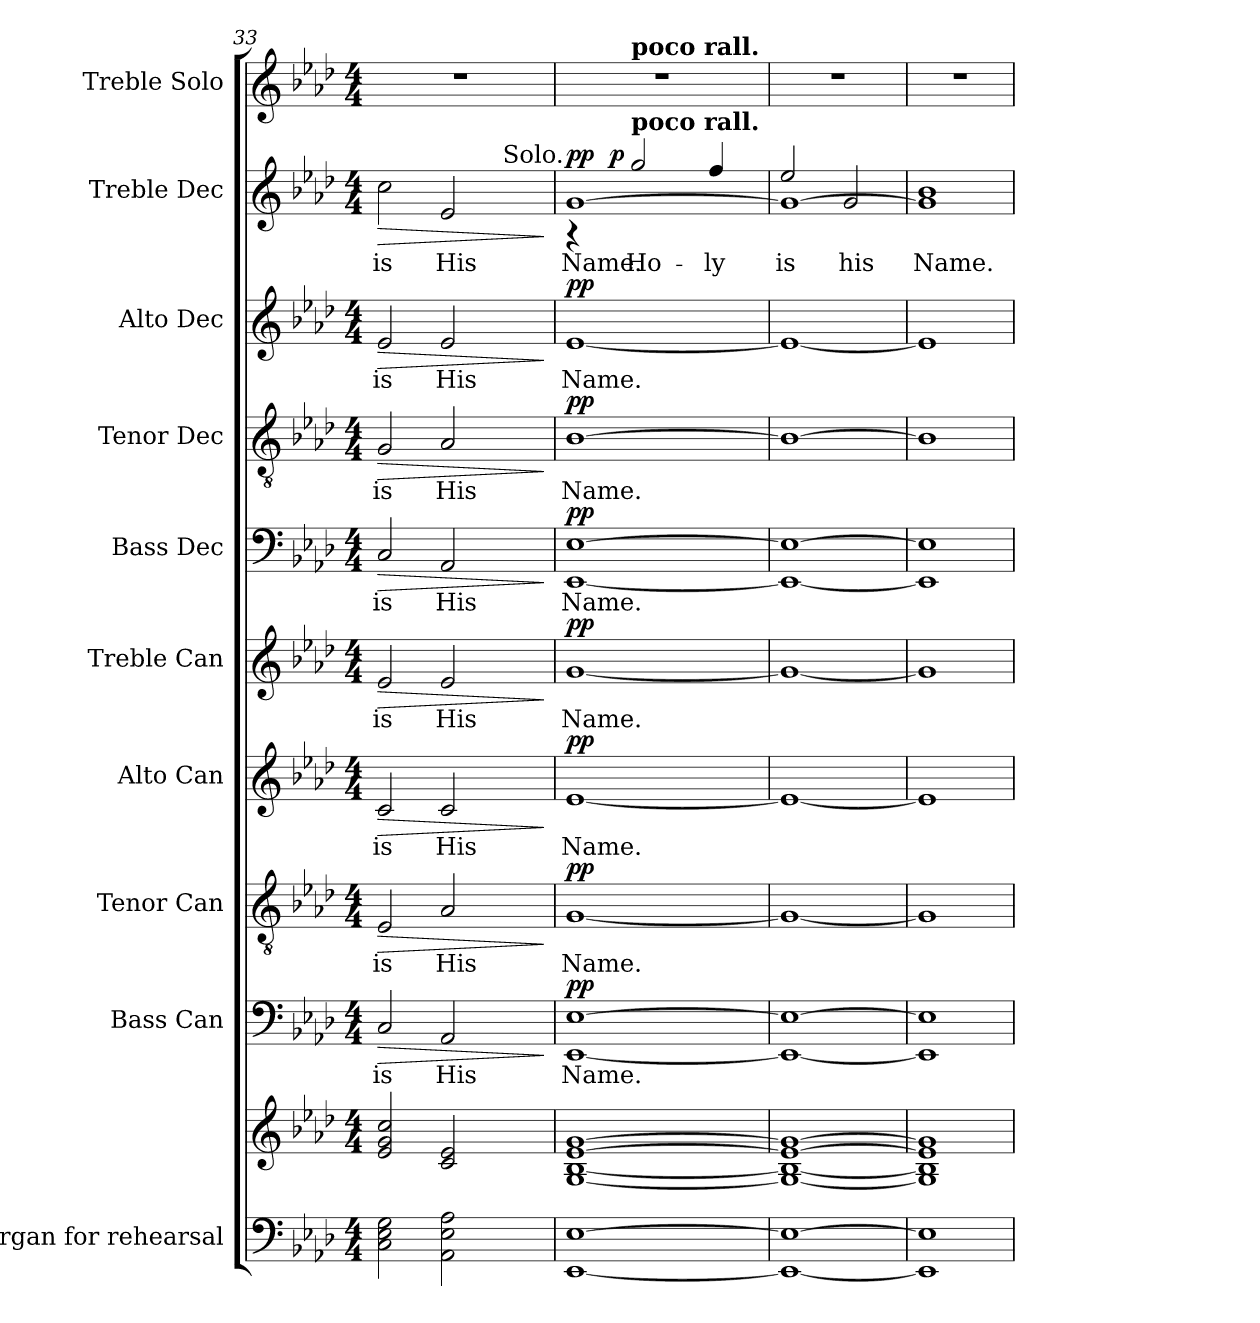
**kern	**kern	**kern	**text	**dynam	**kern	**text	**dynam	**kern	**text	**dynam	**kern	**text	**dynam	**kern	**text	**dynam	**kern	**text	**dynam	**kern	**text	**dynam	**kern	**text	**dynam	**kern
*part10	*part10	*part9	*part9	*part9	*part8	*part8	*part8	*part7	*part7	*part7	*part6	*part6	*part6	*part5	*part5	*part5	*part4	*part4	*part4	*part3	*part3	*part3	*part2	*part2	*part2	*part1
*staff11	*staff10	*staff9	*staff9	*staff9	*staff8	*staff8	*staff8	*staff7	*staff7	*staff7	*staff6	*staff6	*staff6	*staff5	*staff5	*staff5	*staff4	*staff4	*staff4	*staff3	*staff3	*staff3	*staff2	*staff2	*staff2	*staff1
*I"Organ for  rehearsal	*	*I"Bass Can	*	*	*I"Tenor Can	*	*	*I"Alto Can	*	*	*I"Treble Can	*	*	*I"Bass Dec	*	*	*I"Tenor Dec	*	*	*I"Alto Dec	*	*	*I"Treble Dec	*	*	*I"Treble Solo
*I'Org.	*	*I'B.	*	*	*I'T.	*	*	*I'A.	*	*	*I'Tr.	*	*	*I'B.	*	*	*I'T.	*	*	*I'A.	*	*	*I'Tr.	*	*	*I'Tr. Solo
*clefF4	*clefG2	*clefF4	*	*	*clefGv2	*	*	*clefG2	*	*	*clefG2	*	*	*clefF4	*	*	*clefGv2	*	*	*clefG2	*	*	*clefG2	*	*	*clefG2
*	*	*	*	*	*ITrd7c12	*	*	*	*	*	*	*	*	*	*	*	*ITrd7c12	*	*	*	*	*	*	*	*	*
*k[b-e-a-d-]	*k[b-e-a-d-]	*k[b-e-a-d-]	*	*	*k[b-e-a-d-]	*	*	*k[b-e-a-d-]	*	*	*k[b-e-a-d-]	*	*	*k[b-e-a-d-]	*	*	*k[b-e-a-d-]	*	*	*k[b-e-a-d-]	*	*	*k[b-e-a-d-]	*	*	*k[b-e-a-d-]
*A-:	*A-:	*A-:	*	*	*A-:	*	*	*A-:	*	*	*A-:	*	*	*A-:	*	*	*A-:	*	*	*A-:	*	*	*A-:	*	*	*A-:
*M4/4	*M4/4	*M4/4	*	*	*M4/4	*	*	*M4/4	*	*	*M4/4	*	*	*M4/4	*	*	*M4/4	*	*	*M4/4	*	*	*M4/4	*	*	*M4/4
=33	=33	=33	=33	=33	=33	=33	=33	=33	=33	=33	=33	=33	=33	=33	=33	=33	=33	=33	=33	=33	=33	=33	=33	=33	=33	=33
!	!	!	!LO:LY:b:color=#000000	!LO:HP:b	!	!	!	!	!	!	!	!	!	!	!	!	!	!	!	!	!	!	!	!	!	!
!	!	!	!	!	!	!LO:LY:b:color=#000000	!LO:HP:b	!	!	!	!	!	!	!	!	!	!	!	!	!	!	!	!	!	!	!
!	!	!	!	!	!	!	!	!	!LO:LY:b:color=#000000	!LO:HP:b	!	!	!	!	!	!	!	!	!	!	!	!	!	!	!	!
!	!	!	!	!	!	!	!	!	!	!	!	!LO:LY:b:color=#000000	!LO:HP:b	!	!	!	!	!	!	!	!	!	!	!	!	!
!	!	!	!	!	!	!	!	!	!	!	!	!	!	!	!LO:LY:b:color=#000000	!LO:HP:b	!	!	!	!	!	!	!	!	!	!
!	!	!	!	!	!	!	!	!	!	!	!	!	!	!	!	!	!	!LO:LY:b:color=#000000	!LO:HP:b	!	!	!	!	!	!	!
!	!	!	!	!	!	!	!	!	!	!	!	!	!	!	!	!	!	!	!	!	!LO:LY:b:color=#000000	!LO:HP:b	!	!	!	!
!	!	!	!	!	!	!	!	!	!	!	!	!	!	!	!	!	!	!	!	!	!	!	!	!LO:LY:b:color=#000000	!LO:HP:b	!
*	*	*	*	*	*	*	*	*	*	*	*	*	*	*	*	*	*	*	*	*	*	*	*^	*	*	*
2Ci\ 2E-i 2Gi	2e-i/ 2gi 2cci	2Ci/	is	>	2EE-i/	is	>	2ci/	is	>	2e-i/	is	>	2Ci/	is	>	2GGi/	is	>	2e-i/	is	>	2cci\	2ryy	is	>	1r
!	!	!	!LO:LY:b:color=#000000	!	!	!	!	!	!	!	!	!	!	!	!	!	!	!	!	!	!	!	!	!	!	!	!
!	!	!	!	!	!	!LO:LY:b:color=#000000	!	!	!	!	!	!	!	!	!	!	!	!	!	!	!	!	!	!	!	!	!
!	!	!	!	!	!	!	!	!	!LO:LY:b:color=#000000	!	!	!	!	!	!	!	!	!	!	!	!	!	!	!	!	!	!
!	!	!	!	!	!	!	!	!	!	!	!	!LO:LY:b:color=#000000	!	!	!	!	!	!	!	!	!	!	!	!	!	!	!
!	!	!	!	!	!	!	!	!	!	!	!	!	!	!	!LO:LY:b:color=#000000	!	!	!	!	!	!	!	!	!	!	!	!
!	!	!	!	!	!	!	!	!	!	!	!	!	!	!	!	!	!	!LO:LY:b:color=#000000	!	!	!	!	!	!	!	!	!
!	!	!	!	!	!	!	!	!	!	!	!	!	!	!	!	!	!	!	!	!	!LO:LY:b:color=#000000	!	!	!	!	!	!
!	!	!	!	!	!	!	!	!	!	!	!	!	!	!	!	!	!	!	!	!	!	!	!	!	!LO:LY:b:color=#000000	!	!
2AA-i\ 2E-i 2A-i	2ci/ 2e-i	2AA-i/	His	.	2AA-i/	His	.	2ci/	His	.	2e-i/	His	.	2AA-i/	His	.	2AA-i/	His	.	2e-i/	His	.	2e-i/	4ryy	His	.	.
.	.	.	.	.	.	.	.	.	.	.	.	.	.	.	.	.	.	.	.	.	.	.	.	32ryy	.	.	.
.	.	.	.	.	.	.	.	.	.	.	.	.	.	.	.	.	.	.	.	.	.	.	.	64ryy	.	.	.
.	.	.	.	.	.	.	.	.	.	.	.	.	.	.	.	.	.	.	.	.	.	.	.	1024ryy	.	.	.
!	!	!	!	!	!	!	!	!	!	!	!	!	!	!	!	!	!	!	!	!	!	!	!	!LO:TX:a:t=Solo.	!	!	!
.	.	.	.	.	.	.	.	.	.	.	.	.	.	.	.	.	.	.	.	.	.	.	.	8ryy	.	.	.
.	.	.	.	.	.	.	.	.	.	.	.	.	.	.	.	.	.	.	.	.	.	.	.	16ryy	.	.	.
.	.	.	.	.	.	.	.	.	.	.	.	.	.	.	.	.	.	.	.	.	.	.	.	128...ryy	.	.	.
.	.	.	.	]	.	.	]	.	.	]	.	.	]	.	.	]	.	.	]	.	.	]	.	.	.	]	.
*	*	*	*	*	*	*	*	*	*	*	*	*	*	*	*	*	*	*	*	*	*	*	*v	*v	*	*	*
=34	=34	=34	=34	=34	=34	=34	=34	=34	=34	=34	=34	=34	=34	=34	=34	=34	=34	=34	=34	=34	=34	=34	=34	=34	=34	=34
*	*	*	*	*	*	*	*	*	*	*	*	*	*	*	*	*	*	*	*	*	*	*	*^	*	*	*
!	!	!	!LO:LY:b:color=#000000	!	!	!	!	!	!	!	!	!	!	!	!	!	!	!	!	!	!	!	!	!	!	!	!
*	*	*	*	*	*	*	*	*	*	*	*	*	*	*	*	*	*	*	*	*	*	*	*v	*v	*	*	*
*	*	*	*	*	*	*	*	*	*	*	*	*	*	*	*	*	*	*	*	*	*	*	*^	*	*	*
!	!	!	!	!	!	!LO:LY:b:color=#000000	!	!	!	!	!	!	!	!	!	!	!	!	!	!	!	!	!	!	!	!	!
*	*	*	*	*	*	*	*	*	*	*	*	*	*	*	*	*	*	*	*	*	*	*	*v	*v	*	*	*
*	*	*	*	*	*	*	*	*	*	*	*	*	*	*	*	*	*	*	*	*	*	*	*^	*	*	*
!	!	!	!	!	!	!	!	!	!LO:LY:b:color=#000000	!	!	!	!	!	!	!	!	!	!	!	!	!	!	!	!	!	!
*	*	*	*	*	*	*	*	*	*	*	*	*	*	*	*	*	*	*	*	*	*	*	*v	*v	*	*	*
*	*	*	*	*	*	*	*	*	*	*	*	*	*	*	*	*	*	*	*	*	*	*	*^	*	*	*
!	!	!	!	!	!	!	!	!	!	!	!	!LO:LY:b:color=#000000	!	!	!	!	!	!	!	!	!	!	!	!	!	!	!
*	*	*	*	*	*	*	*	*	*	*	*	*	*	*	*	*	*	*	*	*	*	*	*v	*v	*	*	*
*	*	*	*	*	*	*	*	*	*	*	*	*	*	*	*	*	*	*	*	*	*	*	*^	*	*	*
!	!	!	!	!	!	!	!	!	!	!	!	!	!	!	!LO:LY:b:color=#000000	!	!	!	!	!	!	!	!	!	!	!	!
*	*	*	*	*	*	*	*	*	*	*	*	*	*	*	*	*	*	*	*	*	*	*	*v	*v	*	*	*
*	*	*	*	*	*	*	*	*	*	*	*	*	*	*	*	*	*	*	*	*	*	*	*^	*	*	*
!	!	!	!	!	!	!	!	!	!	!	!	!	!	!	!	!	!	!LO:LY:b:color=#000000	!	!	!	!	!	!	!	!	!
*	*	*	*	*	*	*	*	*	*	*	*	*	*	*	*	*	*	*	*	*	*	*	*v	*v	*	*	*
*	*	*	*	*	*	*	*	*	*	*	*	*	*	*	*	*	*	*	*	*	*	*	*^	*	*	*
!	!	!	!	!	!	!	!	!	!	!	!	!	!	!	!	!	!	!	!	!	!LO:LY:b:color=#000000	!	!	!	!	!	!
*	*	*	*	*	*	*	*	*	*	*	*	*	*	*	*	*	*	*	*	*	*	*	*v	*v	*	*	*
*	*	*	*	*	*	*	*	*	*	*	*	*	*	*	*	*	*	*	*	*	*	*	*^	*	*	*
!	!	!	!	!	!	!	!	!	!	!	!	!	!	!	!	!	!	!	!	!	!	!	!	!	!LO:LY:b:color=#000000	!	!
*	*	*	*	*	*	*	*	*	*	*	*	*	*	*	*	*	*	*	*	*	*	*	*	*^	*	*	*^
[1EE-i [1E-i	[1Gi [1B-i [1e-i [1gi	[1EE-i [1E-i	Name.	pp	[1GGi	Name.	pp	[1e-i	Name.	pp	[1gi	Name.	pp	[1EE-i [1E-i	Name.	pp	[1BB-i	Name.	pp	[1e-i	Name.	pp	[1gi	4r	8ryy	Name.	pp	1r	4ryy
.	.	.	.	.	.	.	.	.	.	.	.	.	.	.	.	.	.	.	.	.	.	.	.	.	32ryy	.	.	.	.
.	.	.	.	.	.	.	.	.	.	.	.	.	.	.	.	.	.	.	.	.	.	.	.	.	128ryy	.	.	.	.
.	.	.	.	.	.	.	.	.	.	.	.	.	.	.	.	.	.	.	.	.	.	.	.	.	2ryy	.	p	.	.
!	!	!	!	!	!	!	!	!	!	!	!	!	!	!	!	!	!	!	!	!	!	!	!	!	!	!	!	!	!LO:TX:a:B:t=poco rall.
!	!	!	!	!	!	!	!	!	!	!	!	!	!	!	!	!	!	!	!	!	!	!	!	!LO:TX:a:B:t=poco rall.	!	!	!	!	!
!	!	!	!	!	!	!	!	!	!	!	!	!	!	!	!	!	!	!	!	!	!	!	!	!	!	!LO:LY:a:color=#000000	!	!	!
.	.	.	.	.	.	.	.	.	.	.	.	.	.	.	.	.	.	.	.	.	.	.	.	2ggi/	.	Ho-	.	.	2.ryy
.	.	.	.	.	.	.	.	.	.	.	.	.	.	.	.	.	.	.	.	.	.	.	.	.	4ryy	.	.	.	.
!	!	!	!	!	!	!	!	!	!	!	!	!	!	!	!	!	!	!	!	!	!	!	!	!	!	!LO:LY:a:color=#000000	!	!	!
.	.	.	.	.	.	.	.	.	.	.	.	.	.	.	.	.	.	.	.	.	.	.	.	4ffi/	.	-ly	.	.	.
.	.	.	.	.	.	.	.	.	.	.	.	.	.	.	.	.	.	.	.	.	.	.	.	.	16ryy	.	.	.	.
.	.	.	.	.	.	.	.	.	.	.	.	.	.	.	.	.	.	.	.	.	.	.	.	.	64.ryy	.	.	.	.
*	*	*	*	*	*	*	*	*	*	*	*	*	*	*	*	*	*	*	*	*	*	*	*	*v	*v	*	*	*	*
*	*	*	*	*	*	*	*	*	*	*	*	*	*	*	*	*	*	*	*	*	*	*	*	*	*	*	*v	*v
=35	=35	=35	=35	=35	=35	=35	=35	=35	=35	=35	=35	=35	=35	=35	=35	=35	=35	=35	=35	=35	=35	=35	=35	=35	=35	=35	=35
*	*	*	*	*	*	*	*	*	*	*	*	*	*	*	*	*	*	*	*	*	*	*	*	*^	*	*	*^
!	!	!	!	!	!	!	!	!	!	!	!	!	!	!	!	!	!	!	!	!	!	!	!	!	!	!LO:LY:a:color=#000000	!	!	!
*	*	*	*	*	*	*	*	*	*	*	*	*	*	*	*	*	*	*	*	*	*	*	*	*v	*v	*	*	*	*
*	*	*	*	*	*	*	*	*	*	*	*	*	*	*	*	*	*	*	*	*	*	*	*	*	*	*	*v	*v
1EE-i_ 1E-i_	1Gi_ 1B-i_ 1e-i_ 1gi_	1EE-i_ 1E-i_	.	.	1GGi_	.	.	1e-i_	.	.	1gi_	.	.	1EE-i_ 1E-i_	.	.	1BB-i_	.	.	1e-i_	.	.	1gi_	2ee-i/	is	.	1r
!	!	!	!	!	!	!	!	!	!	!	!	!	!	!	!	!	!	!	!	!	!	!	!	!	!LO:LY:a:color=#000000	!	!
.	.	.	.	.	.	.	.	.	.	.	.	.	.	.	.	.	.	.	.	.	.	.	.	2gi/	his	.	.
!!LO:PB:g=z
=36	=36	=36	=36	=36	=36	=36	=36	=36	=36	=36	=36	=36	=36	=36	=36	=36	=36	=36	=36	=36	=36	=36	=36	=36	=36	=36	=36
!	!	!	!	!	!	!	!	!	!	!	!	!	!	!	!	!	!	!	!	!	!	!	!	!	!LO:LY:a:color=#000000	!	!
1EE-i] 1E-i]	1Gi] 1B-i] 1e-i] 1gi]	1EE-i] 1E-i]	.	.	1GGi]	.	.	1e-i]	.	.	1gi]	.	.	1EE-i] 1E-i]	.	.	1BB-i]	.	.	1e-i]	.	.	1gi]	1b-i	Name.	.	1r
*	*	*	*	*	*	*	*	*	*	*	*	*	*	*	*	*	*	*	*	*	*	*	*v	*v	*	*	*
=	=	=	=	=	=	=	=	=	=	=	=	=	=	=	=	=	=	=	=	=	=	=	=	=	=	=
*-	*-	*-	*-	*-	*-	*-	*-	*-	*-	*-	*-	*-	*-	*-	*-	*-	*-	*-	*-	*-	*-	*-	*-	*-	*-	*-
